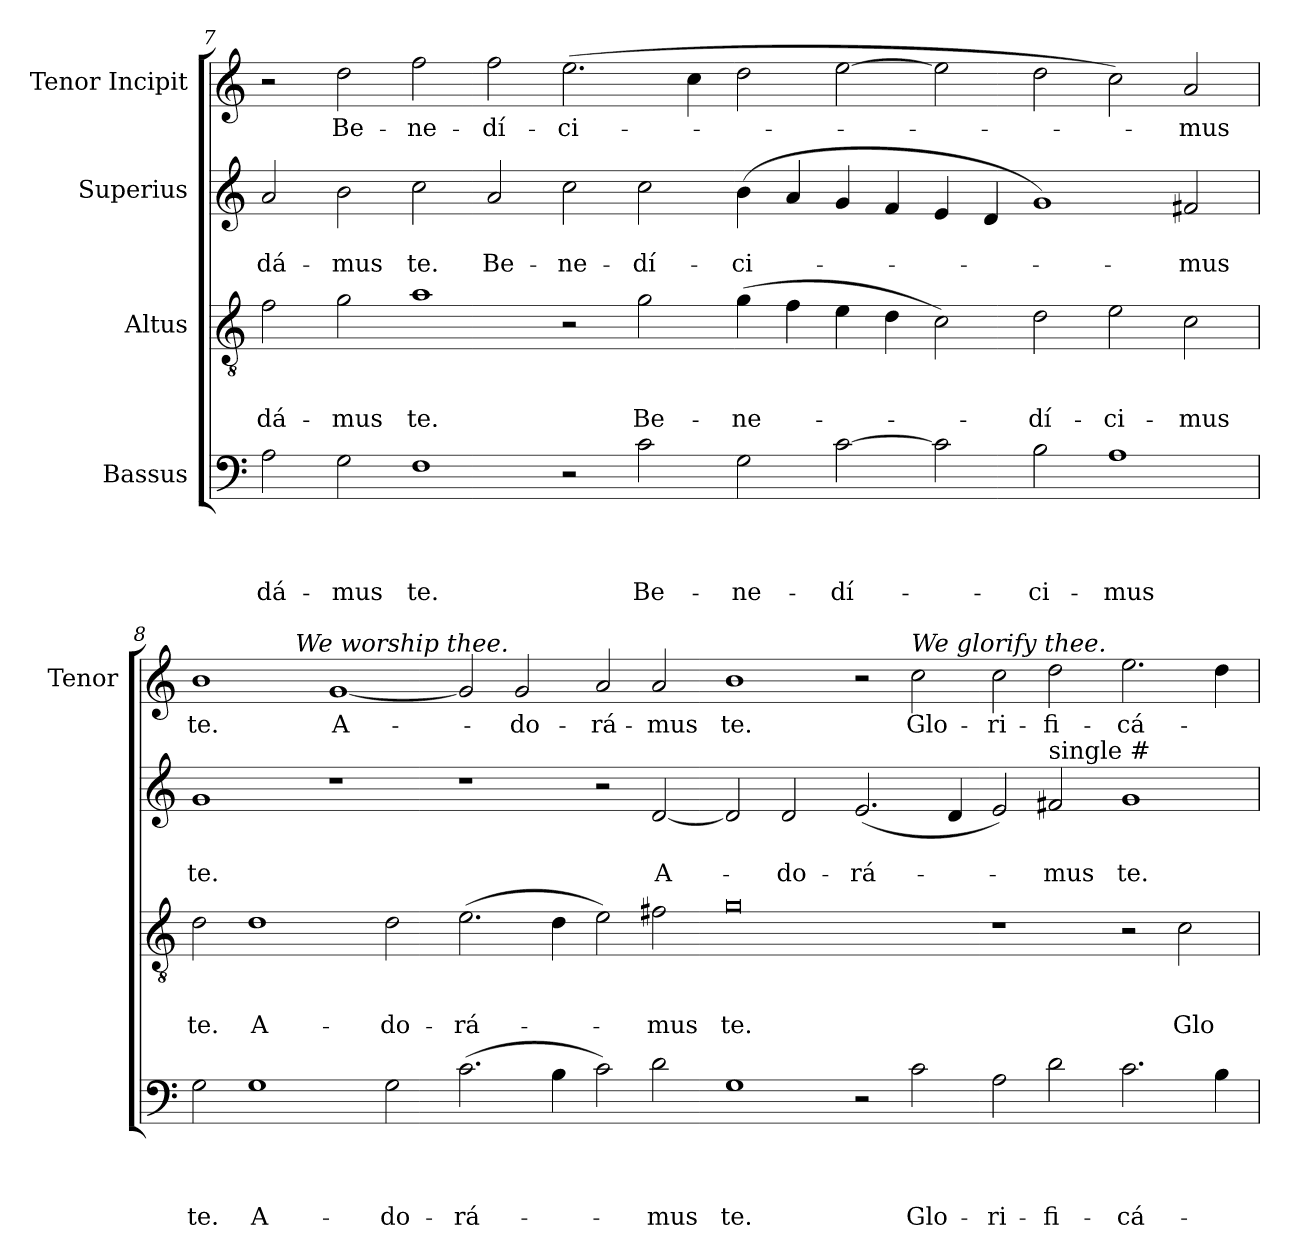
**kern	**text	**text	**text	**text	**kern	**text	**text	**text	**kern	**text	**text	**kern	**text
*part4	*part4	*part4	*part4	*part4	*part3	*part3	*part3	*part3	*part2	*part2	*part2	*part1	*part1
*staff4	*staff4	*staff4	*staff4	*staff4	*staff3	*staff3	*staff3	*staff3	*staff2	*staff2	*staff2	*staff1	*staff1
*I"Bassus	*	*	*	*	*I"Altus	*	*	*	*I"Superius	*	*	*I"Tenor Incipit	*
*	*	*	*	*	*	*	*	*	*	*	*	*I'Tenor	*
!!LO:PB:g=z
*clefF4	*	*	*	*	*clefGv2	*	*	*	*clefG2	*	*	*clefG2	*
*k[]	*	*	*	*	*k[]	*	*	*	*k[]	*	*	*k[]	*
*C:	*	*	*	*	*C:	*	*	*	*C:	*	*	*C:	*
=7	=7	=7	=7	=7	=7	=7	=7	=7	=7	=7	=7	=7	=7
!	!	!	!	!LO:LY:b	!	!	!	!LO:LY:b	!	!	!LO:LY:b	!	!
2A\	.	.	.	dá-	2f\	.	.	-dá-	2a/	.	-dá-	2r	.
!	!	!	!	!LO:LY:b	!	!	!	!LO:LY:b	!	!	!LO:LY:b	!	!LO:LY:b
2G\	.	.	.	-mus	2g\	.	.	-mus	2b\	.	-mus	2dd\	Be-
!	!	!	!	!LO:LY:b	!	!	!	!LO:LY:b	!	!	!LO:LY:b	!	!LO:LY:b
1F	.	.	.	te.	1a	.	.	te.	2cc\	.	te.	2ff\	-ne-
!	!	!	!	!	!	!	!	!	!	!	!LO:LY:b	!	!LO:LY:b
.	.	.	.	.	.	.	.	.	2a/	.	Be-	2ff\	-dí-
!	!	!	!	!	!	!	!	!	!	!	!LO:LY:b	!	!LO:LY:b
2r	.	.	.	.	2r	.	.	.	2cc\	.	-ne-	(>2.ee\	-ci-
!	!	!	!	!LO:LY:b	!	!	!	!LO:LY:b	!	!	!LO:LY:b	!	!
2c\	.	.	.	Be-	2g\	.	.	Be-	2cc\	.	-dí-	.	.
.	.	.	.	.	.	.	.	.	.	.	.	4cc\	.
!	!	!	!	!LO:LY:b	!	!	!	!LO:LY:b	!	!	!LO:LY:b	!	!
2G\	.	.	.	-ne-	(>4g\	.	.	-ne-	(>4b\	.	-ci-	2dd\	.
.	.	.	.	.	4f\	.	.	.	4a/	.	.	.	.
!	!	!	!	!LO:LY:b	!	!	!	!	!	!	!	!	!
[>2c\	.	.	.	-dí-	4e\	.	.	.	4g/	.	.	[>2ee\	.
.	.	.	.	.	4d\	.	.	.	4f/	.	.	.	.
2c\]	.	.	.	.	2c\)	.	.	.	4e/	.	.	2ee\]	.
.	.	.	.	.	.	.	.	.	4d/	.	.	.	.
!	!	!	!	!LO:LY:b	!	!	!	!LO:LY:b	!	!	!	!	!
2B\	.	.	.	-ci-	2d\	.	.	-dí-	1g)	.	.	2dd\	.
!	!	!	!	!LO:LY:b	!	!	!	!LO:LY:b	!	!	!	!	!
1A	.	.	.	-mus	2e\	.	.	-ci-	.	.	.	2cc\)	.
!	!	!	!	!	!	!	!	!LO:LY:b	!	!	!LO:LY:b	!	!LO:LY:b
.	.	.	.	.	2c\	.	.	-mus	2f#X/	.	-mus	2a/	-mus
!!LO:LB:g=z
=8	=8	=8	=8	=8	=8	=8	=8	=8	=8	=8	=8	=8	=8
!	!	!	!	!LO:LY:b	!	!	!	!LO:LY:b	!	!	!LO:LY:b	!	!LO:LY:b
*	*	*	*	*	*	*	*	*	*	*	*	*^	*
2G\	.	.	.	te.	2d\	.	.	te.	1g	.	te.	1b	2ryy	te.
!	!	!	!	!LO:LY:b	!	!	!	!LO:LY:b	!	!	!	!	!	!
1G	.	.	.	A-	1d	.	.	A-	.	.	.	.	4ryy	.
.	.	.	.	.	.	.	.	.	.	.	.	.	32ryy	.
!	!	!	!	!	!	!	!	!	!	!	!	!	!LO:TX:a:i:t=We worship thee.	!
.	.	.	.	.	.	.	.	.	.	.	.	.	1ryy	.
!	!	!	!	!	!	!	!	!	!	!	!	!	!	!LO:LY:b
.	.	.	.	.	.	.	.	.	1r	.	.	[<1g	.	A-
!	!	!	!	!LO:LY:b	!	!	!	!LO:LY:b	!	!	!	!	!	!
2G\	.	.	.	-do-	2d\	.	.	-do-	.	.	.	.	.	.
.	.	.	.	.	.	.	.	.	.	.	.	.	1ryy	.
!	!	!	!	!LO:LY:b	!	!	!	!LO:LY:b	!	!	!	!	!	!
(>2.c\	.	.	.	-rá-	(>2.e\	.	.	-rá-	1r	.	.	2g/]	.	.
!	!	!	!	!	!	!	!	!	!	!	!	!	!	!LO:LY:b
.	.	.	.	.	.	.	.	.	.	.	.	2g/	.	-do-
4B\	.	.	.	.	4d\	.	.	.	.	.	.	.	.	.
.	.	.	.	.	.	.	.	.	.	.	.	.	1ryy	.
!	!	!	!	!	!	!	!	!	!	!	!	!	!	!LO:LY:b
2c\)	.	.	.	.	2e\)	.	.	.	2r	.	.	2a/	.	-rá-
!	!	!	!	!LO:LY:b	!	!	!	!LO:LY:b	!	!	!LO:LY:b	!	!	!LO:LY:b
2d\	.	.	.	-mus	2f#X\	.	.	-mus	[<2d/	.	A-	2a/	.	-mus
.	.	.	.	.	.	.	.	.	.	.	.	.	1ryy	.
!	!	!	!	!LO:LY:b	!	!	!	!LO:LY:b	!	!	!	!	!	!LO:LY:b
1G	.	.	.	te.	0g	.	.	te.	2d/]	.	.	1b	.	te.
!	!	!	!	!	!	!	!	!	!	!	!LO:LY:b	!	!	!
.	.	.	.	.	.	.	.	.	2d/	.	-do-	.	.	.
.	.	.	.	.	.	.	.	.	.	.	.	.	1ryy	.
!	!	!	!	!	!	!	!	!	!	!	!LO:LY:b	!	!	!
2r	.	.	.	.	.	.	.	.	(<2.e/	.	-rá-	2r	.	.
!	!	!	!	!	!	!	!	!	!	!	!	!LO:TX:a:i:t=We glorify thee.	!	!
!	!	!	!	!LO:LY:b	!	!	!	!	!	!	!	!	!	!LO:LY:b
2c\	.	.	.	Glo-	.	.	.	.	.	.	.	2cc\	.	Glo-
.	.	.	.	.	.	.	.	.	4d/	.	.	.	.	.
.	.	.	.	.	.	.	.	.	.	.	.	.	1ryy	.
!	!	!	!	!LO:LY:b	!	!	!	!	!	!	!	!	!	!LO:LY:b
2A\	.	.	.	-ri-	1r	.	.	.	2e/)	.	.	2cc\	.	-ri-
!	!	!	!	!	!	!	!	!	!LO:TX:a:t=single #	!	!	!	!	!
!	!	!	!	!LO:LY:b	!	!	!	!	!	!	!LO:LY:b	!	!	!LO:LY:b
2d\	.	.	.	-fi-	.	.	.	.	2f#/	.	-mus	2dd\	.	-fi-
.	.	.	.	.	.	.	.	.	.	.	.	.	1ryy	.
!	!	!	!	!LO:LY:b	!	!	!	!	!	!	!LO:LY:b	!	!	!LO:LY:b
2.c\	.	.	.	-cá-	2r	.	.	.	1g	.	te.	2.ee\	.	-cá-
!	!	!	!	!	!	!	!	!LO:LY:b	!	!	!	!	!	!
.	.	.	.	.	2c\	.	.	Glo-	.	.	.	.	.	.
4B\	.	.	.	.	.	.	.	.	.	.	.	4dd\	.	.
.	.	.	.	.	.	.	.	.	.	.	.	.	8..ryy	.
*	*	*	*	*	*	*	*	*	*	*	*	*v	*v	*
=	=	=	=	=	=	=	=	=	=	=	=	=	=
*-	*-	*-	*-	*-	*-	*-	*-	*-	*-	*-	*-	*-	*-
